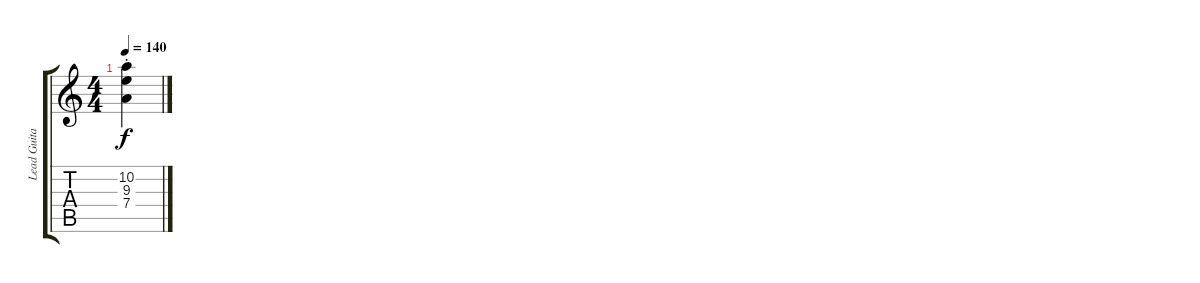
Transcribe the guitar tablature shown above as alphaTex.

\track ("Lead Guitar" "Lead Guita") {instrument overdrivenguitar}
\staff {score tabs}
\tuning (E4 B3 G3 D3 A2 E2) {hide}
\ts (4 4)
\tempo 140
\clef g2
\ks c
(10.2{st} 9.3{st} 7.4{st}).4{dy f}
